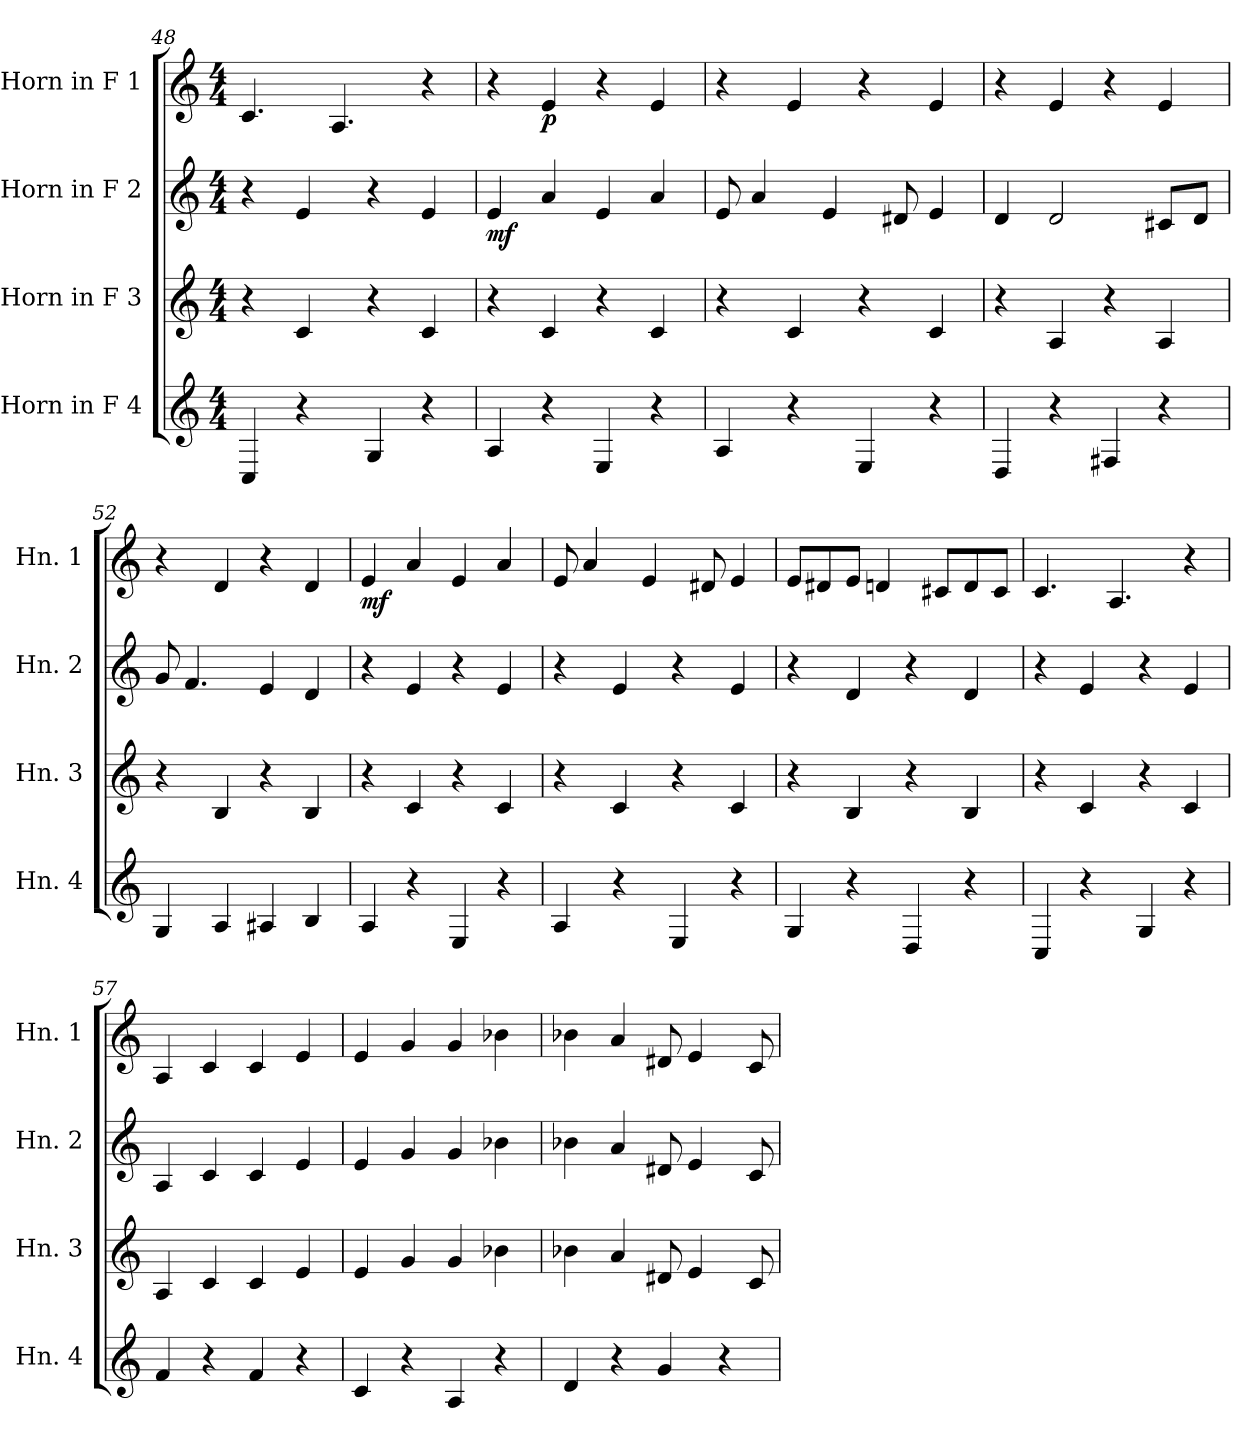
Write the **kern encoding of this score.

**kern	**kern	**kern	**dynam	**kern	**dynam
*part4	*part3	*part2	*part2	*part1	*part1
*staff4	*staff3	*staff2	*staff2	*staff1	*staff1
*I"Horn in F 4	*I"Horn in F 3	*I"Horn in F 2	*	*I"Horn in F 1	*
*I'Hn. 4	*I'Hn. 3	*I'Hn. 2	*	*I'Hn. 1	*
*clefG2	*clefG2	*clefG2	*	*clefG2	*
*ITrd4c7	*ITrd4c7	*ITrd4c7	*	*ITrd4c7	*
*k[b-]	*k[b-]	*k[b-]	*	*k[b-]	*
*M4/4	*M4/4	*M4/4	*	*M4/4	*
=48	=48	=48	=48	=48	=48
4FF/	4r	4r	.	4.F/	.
4r	4F/	4A/	.	.	.
.	.	.	.	4.D/	.
4C/	4r	4r	.	.	.
4r	4F/	4A/	.	4r	.
=49	=49	=49	=49	=49	=49
!	!	!	!LO:DY:b	!	!
4D/	4r	4A/	mf	4r	.
!	!	!	!	!	!LO:DY:b
4r	4F/	4d/	.	4A/	p
4AA/	4r	4A/	.	4r	.
4r	4F/	4d/	.	4A/	.
!!LO:PB:g=z
=50	=50	=50	=50	=50	=50
4D/	4r	8A/	.	4r	.
.	.	4d/	.	.	.
4r	4F/	.	.	4A/	.
.	.	4A/	.	.	.
4AA/	4r	.	.	4r	.
.	.	8G#X/	.	.	.
4r	4F/	4A/	.	4A/	.
=51	=51	=51	=51	=51	=51
4GG/	4r	4G/	.	4r	.
4r	4D/	2G/	.	4A/	.
4BBn/	4r	.	.	4r	.
4r	4D/	8F#X/L	.	4A/	.
.	.	8G/J	.	.	.
=52	=52	=52	=52	=52	=52
4C/	4r	8c/	.	4r	.
.	.	4.B-/	.	.	.
4D/	4E/	.	.	4G/	.
4D#X/	4r	4A/	.	4r	.
4E/	4E/	4G/	.	4G/	.
=53	=53	=53	=53	=53	=53
!	!	!	!	!	!LO:DY:b
4D/	4r	4r	.	4A/	mf
4r	4F/	4A/	.	4d/	.
4AA/	4r	4r	.	4A/	.
4r	4F/	4A/	.	4d/	.
=54	=54	=54	=54	=54	=54
4D/	4r	4r	.	8A/	.
.	.	.	.	4d/	.
4r	4F/	4A/	.	.	.
.	.	.	.	4A/	.
4AA/	4r	4r	.	.	.
.	.	.	.	8G#X/	.
4r	4F/	4A/	.	4A/	.
!!LO:LB:g=z
=55	=55	=55	=55	=55	=55
4C/	4r	4r	.	8A/L	.
.	.	.	.	8G#X/	.
4r	4E/	4G/	.	8A/J	.
.	.	.	.	4Gn/	.
4GG/	4r	4r	.	.	.
.	.	.	.	8F#X/L	.
4r	4E/	4G/	.	8G/	.
.	.	.	.	8F#/J	.
=56	=56	=56	=56	=56	=56
4FF/	4r	4r	.	4.F/	.
4r	4F/	4A/	.	.	.
.	.	.	.	4.D/	.
4C/	4r	4r	.	.	.
4r	4F/	4A/	.	4r	.
=57	=57	=57	=57	=57	=57
4B-/	4D/	4D/	.	4D/	.
4r	4F/	4F/	.	4F/	.
4B-/	4F/	4F/	.	4F/	.
4r	4A/	4A/	.	4A/	.
=58	=58	=58	=58	=58	=58
4F/	4A/	4A/	.	4A/	.
4r	4c/	4c/	.	4c/	.
4D/	4c/	4c/	.	4c/	.
4r	4e-X\	4e-X\	.	4e-X\	.
=59	=59	=59	=59	=59	=59
4G/	4e-X\	4e-X\	.	4e-X\	.
4r	4d/	4d/	.	4d/	.
4c/	8G#X/	8G#X/	.	8G#X/	.
.	4A/	4A/	.	4A/	.
4r	.	.	.	.	.
.	8F/	8F/	.	8F/	.
=	=	=	=	=	=
*-	*-	*-	*-	*-	*-
